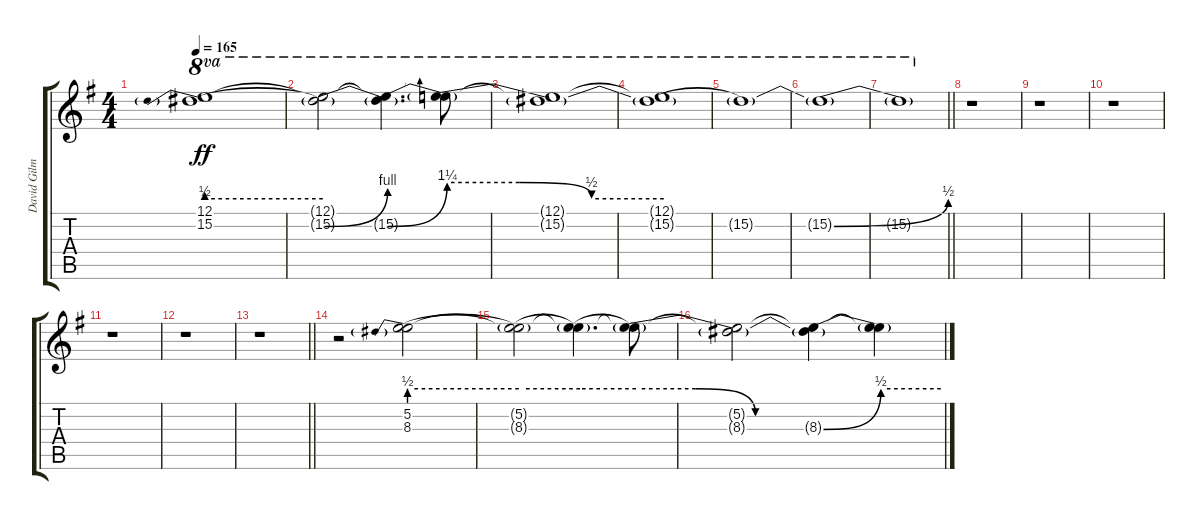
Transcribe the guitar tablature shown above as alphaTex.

\track ("David Gilmour-Overdriven Gtr" "David Gilm") {instrument overdrivenguitar}
\staff {score tabs}
\tuning (E4 B3 G3 D3 A2 E2) {hide}
\ts (4 4)
\tempo 165
\clef g2
\ks g
(12.1 15.2{be (prebend 0 2 60 2)}).1{ot 8va dy ff} |
(12.1{t} 15.2{be (bend 0 0 60 4) t}).2{ot 8va} (12.1{t} 15.2{be (bend 0 0 60 5) t}).4{d ot 8va} (12.1{t} 15.2{be (custom 0 5 20 5 40 2 60 2) t}).8{ot 8va} |
(12.1{t} 15.2{t}).1{ot 8va} |
(12.1{t} 15.2{be (hold 40 0 60 0) t}).1{ot 8va} |
15.2{t}.1{ot 8va} |
15.2{be (bend 0 0 60 2) t}.1{ot 8va} |
\barLineRight lightlight
15.2{t}.1{ot 8va} |
r.1 |
r.1 |
r.1 |
r.1 |
r.1 |
\barLineRight lightlight
r.1 |
r.2 (5.2 8.3{be (prebend 0 2 60 2)}).2 |
(5.2{t} 8.3{be (hold 0 2 60 2) t}).2 (5.2{t} 8.3{be (hold 0 2 60 2) t}).4{d} (5.2{t} 8.3{be (custom 0 2 20 2 40 0 60 0) t}).8 |
(5.2{t} 8.3{t}).2 (5.2{t} 8.3{be (bend 0 0 60 2) t}).4 (5.2{t} 8.3{be (hold 0 2 60 2) t}).4
